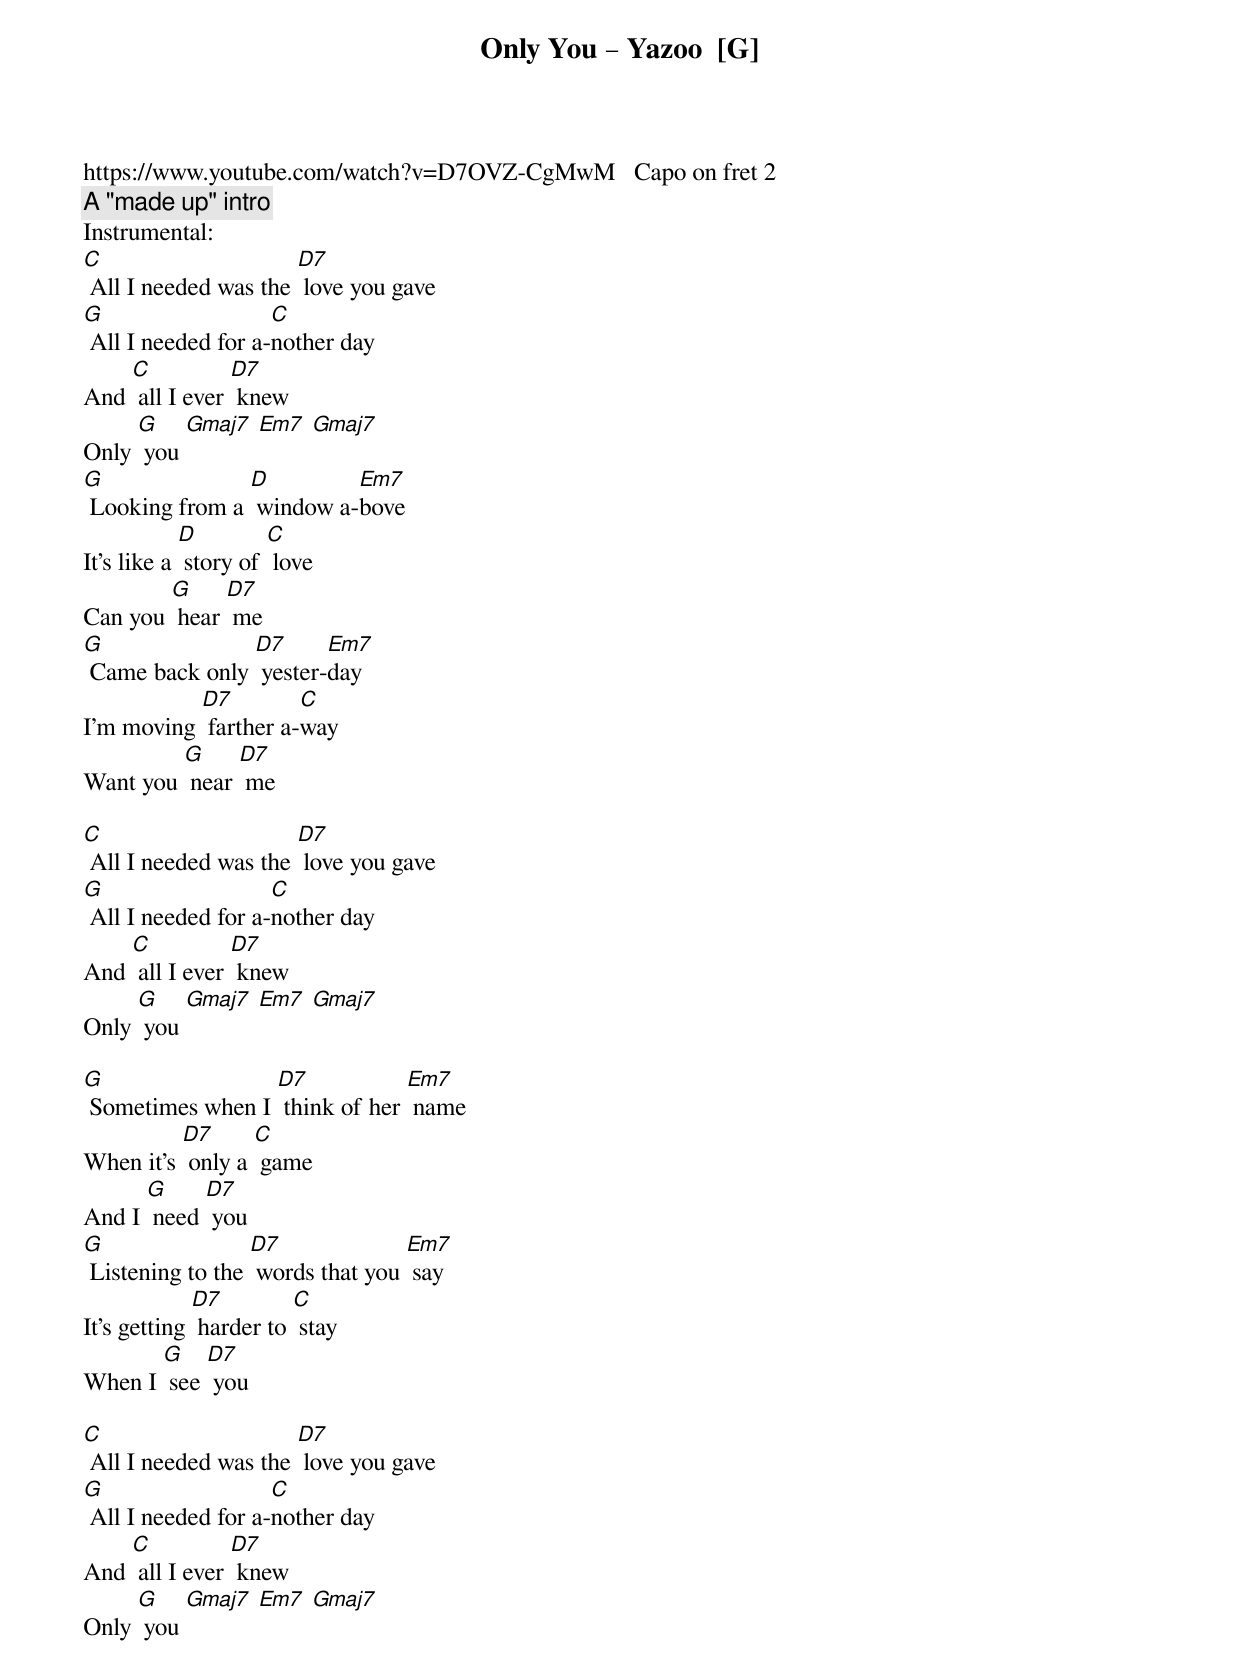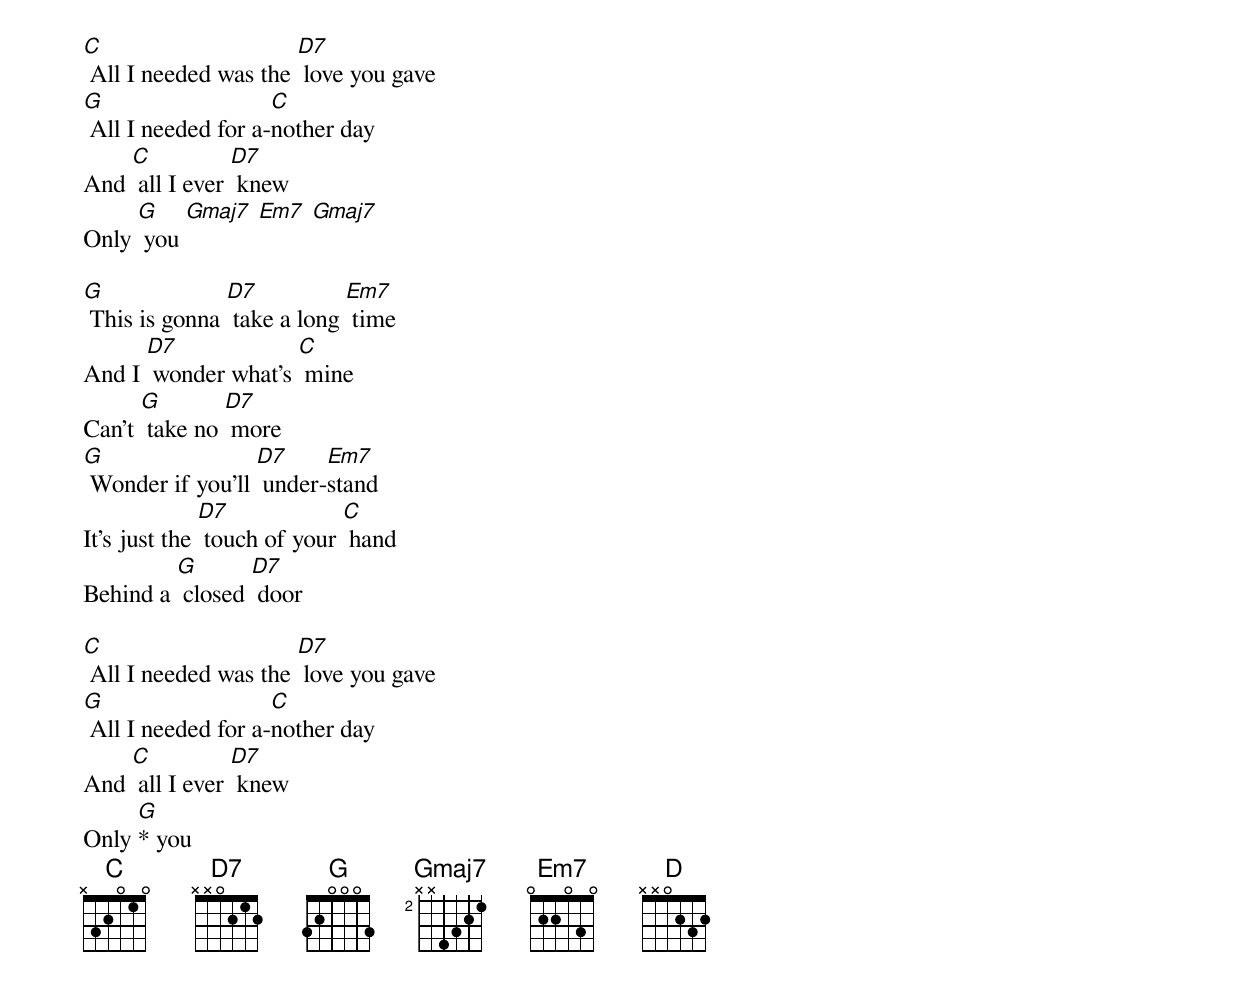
{t: Only You – Yazoo  [G] }
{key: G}
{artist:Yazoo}
https://www.youtube.com/watch?v=D7OVZ-CgMwM   Capo on fret 2
{c: A "made up" intro}
Instrumental:
[C] All I needed was the [D7] love you gave
[G] All I needed for a-[C]nother day
And [C] all I ever [D7] knew
Only [G] you [Gmaj7] [Em7] [Gmaj7]
{c: }
[G] Looking from a [D] window a-[Em7]bove
It's like a [D] story of [C] love
Can you [G] hear [D7] me
[G] Came back only [D7] yester-[Em7]day
I'm moving [D7] farther a-[C]way
Want you [G] near [D7] me

[C] All I needed was the [D7] love you gave
[G] All I needed for a-[C]nother day
And [C] all I ever [D7] knew
Only [G] you [Gmaj7] [Em7] [Gmaj7]

[G] Sometimes when I [D7] think of her [Em7] name
When it's [D7] only a [C] game
And I [G] need [D7] you
[G] Listening to the [D7] words that you [Em7] say
It's getting [D7] harder to [C] stay
When I [G] see [D7] you

[C] All I needed was the [D7] love you gave
[G] All I needed for a-[C]nother day
And [C] all I ever [D7] knew
Only [G] you [Gmaj7] [Em7] [Gmaj7]

[C] All I needed was the [D7] love you gave
[G] All I needed for a-[C]nother day
And [C] all I ever [D7] knew
Only [G] you [Gmaj7] [Em7] [Gmaj7]

[G] This is gonna [D7] take a long [Em7] time
And I [D7] wonder what's [C] mine
Can't [G] take no [D7] more
[G] Wonder if you'll [D7] under-[Em7]stand
It's just the [D7] touch of your [C] hand
Behind a [G] closed [D7] door

[C] All I needed was the [D7] love you gave
[G] All I needed for a-[C]nother day
And [C] all I ever [D7] knew
Only [G]* you
